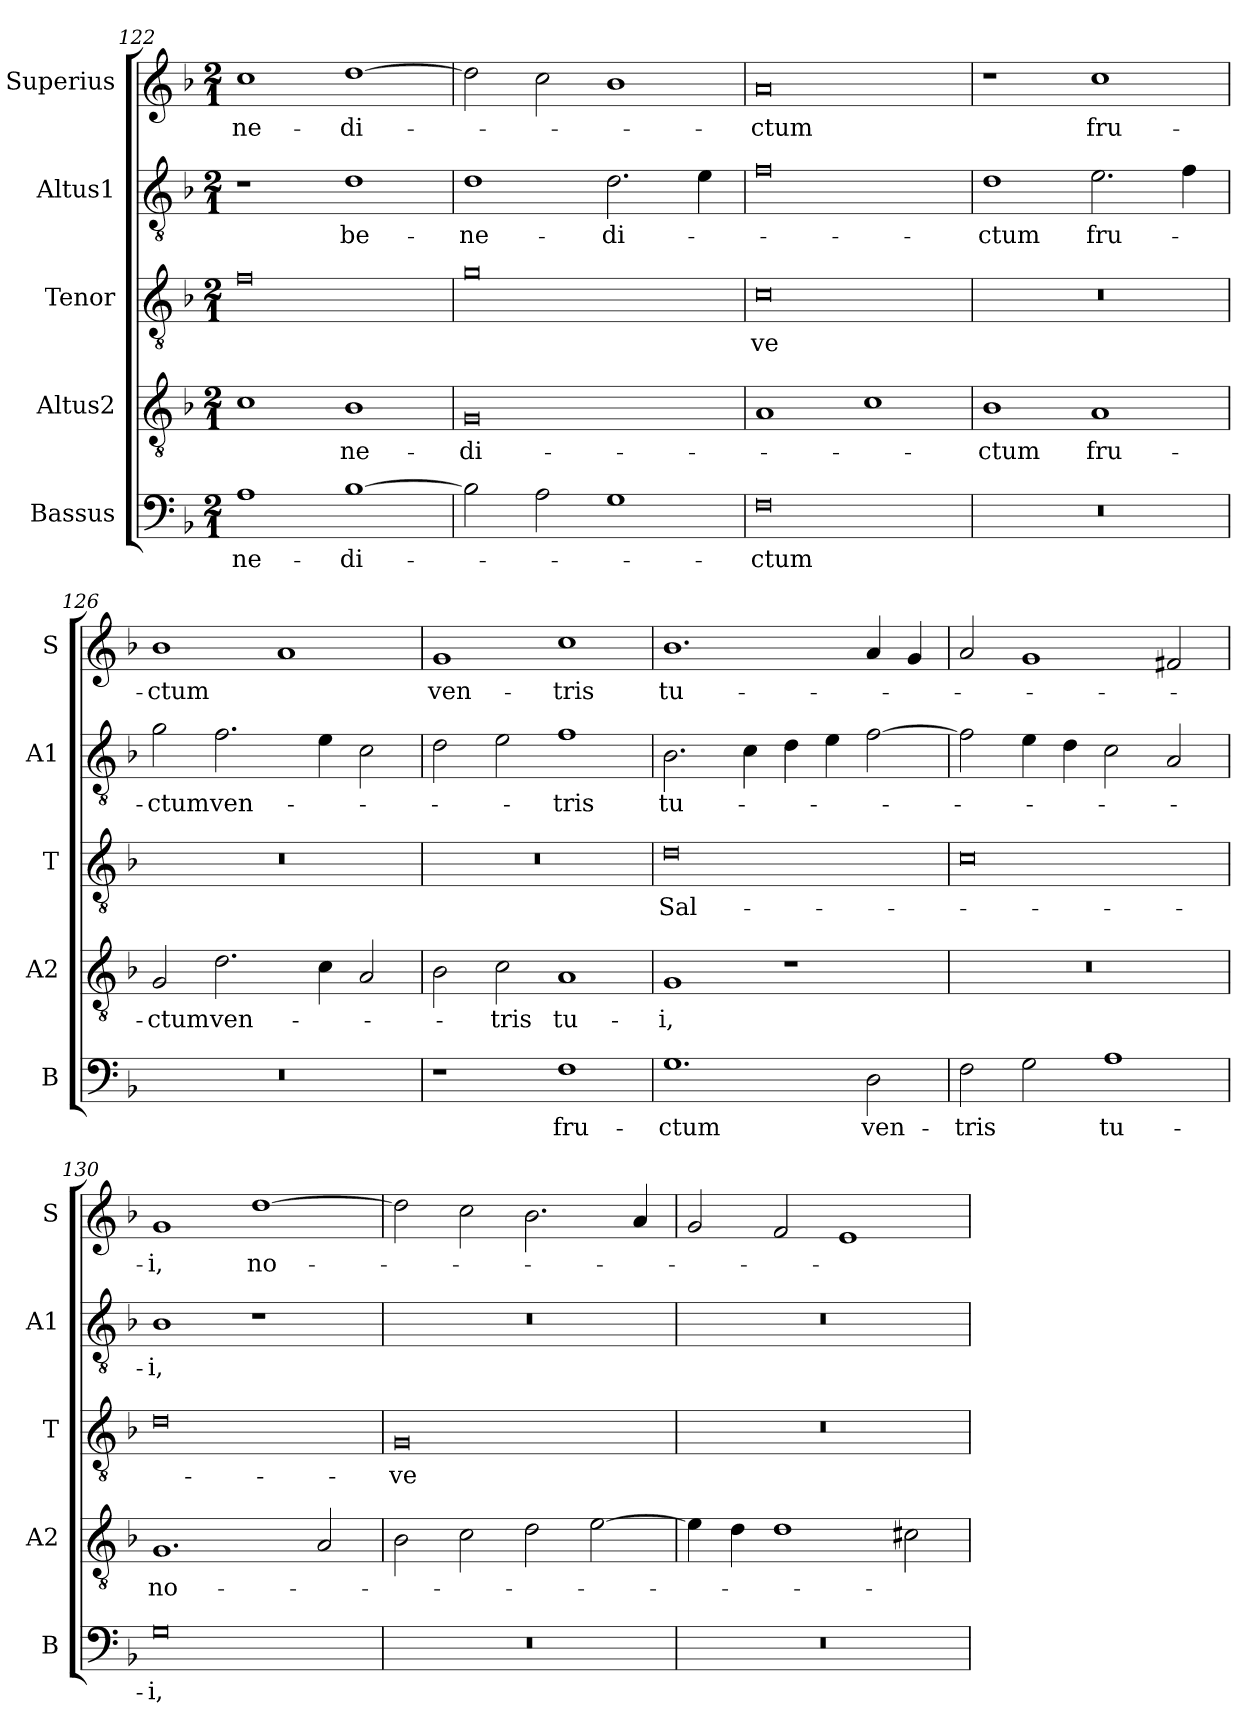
**kern	**text	**kern	**text	**kern	**text	**kern	**text	**kern	**text
*part5	*part5	*part4	*part4	*part3	*part3	*part2	*part2	*part1	*part1
*staff5	*staff5	*staff4	*staff4	*staff3	*staff3	*staff2	*staff2	*staff1	*staff1
*I"Bassus	*	*I"Altus2	*	*I"Tenor	*	*I"Altus1	*	*I"Superius	*
*I'B	*	*I'A2	*	*I'T	*	*I'A1	*	*I'S	*
*clefF4	*	*clefGv2	*	*clefGv2	*	*clefGv2	*	*clefG2	*
*k[b-]	*	*k[b-]	*	*k[b-]	*	*k[b-]	*	*k[b-]	*
*M2/1	*	*M2/1	*	*M2/1	*	*M2/1	*	*M2/1	*
=122	=122	=122	=122	=122	=122	=122	=122	=122	=122
1A	-ne-	1c	.	0f	.	1r	.	1cc	-ne-
[1B-	-di-	1B-	-ne-	.	.	1d	be-	[1dd	-di-
=123	=123	=123	=123	=123	=123	=123	=123	=123	=123
2B-\]	.	0G	-di-	0g	.	1d	-ne-	2dd\]	.
2A\	.	.	.	.	.	.	.	2cc\	.
1G	.	.	.	.	.	2.d\	-di-	1b-	.
.	.	.	.	.	.	4e\	.	.	.
=124	=124	=124	=124	=124	=124	=124	=124	=124	=124
0F	-ctum	1A	.	0c	-ve	0f	.	0a	-ctum
.	.	1c	.	.	.	.	.	.	.
=125	=125	=125	=125	=125	=125	=125	=125	=125	=125
0r	.	1B-	-ctum	0r	.	1d	-ctum	1r	.
.	.	1A	fru-	.	.	2.e\	fru-	1cc	fru-
.	.	.	.	.	.	4f\	.	.	.
=126	=126	=126	=126	=126	=126	=126	=126	=126	=126
0r	.	2G/	-ctum	0r	.	2g\	-ctum	1b-	-ctum
.	.	2.d\	ven-	.	.	2.f\	ven-	.	.
.	.	.	.	.	.	.	.	1a	.
.	.	4c\	.	.	.	4e\	.	.	.
.	.	2A/	.	.	.	2c\	.	.	.
=127	=127	=127	=127	=127	=127	=127	=127	=127	=127
1r	.	2B-\	.	0r	.	2d\	.	1g	ven-
.	.	2c\	-tris	.	.	2e\	.	.	.
1F	fru-	1A	tu-	.	.	1f	-tris	1cc	-tris
=128	=128	=128	=128	=128	=128	=128	=128	=128	=128
1.G	-ctum	1G	-i,	0d	Sal-	2.B-\	tu-	1.b-	tu-
.	.	.	.	.	.	4c\	.	.	.
.	.	1r	.	.	.	4d\	.	.	.
.	.	.	.	.	.	4e\	.	.	.
2D\	ven-	.	.	.	.	[2f\	.	4a/	.
.	.	.	.	.	.	.	.	4g/	.
=129	=129	=129	=129	=129	=129	=129	=129	=129	=129
2F\	-tris	0r	.	0c	.	2f\]	.	2a/	.
2G\	.	.	.	.	.	4e\	.	1g	.
.	.	.	.	.	.	4d\	.	.	.
1A	tu-	.	.	.	.	2c\	.	.	.
.	.	.	.	.	.	2A/	.	2f#X/	.
=130	=130	=130	=130	=130	=130	=130	=130	=130	=130
0G	-i,	1.G	no-	0d	.	1B-	-i,	1g	-i,
.	.	.	.	.	.	1r	.	[1dd	no-
.	.	2A/	.	.	.	.	.	.	.
=131	=131	=131	=131	=131	=131	=131	=131	=131	=131
0r	.	2B-\	.	0G	-ve	0r	.	2dd\]	.
.	.	2c\	.	.	.	.	.	2cc\	.
.	.	2d\	.	.	.	.	.	2.b-\	.
.	.	[2e\	.	.	.	.	.	.	.
.	.	.	.	.	.	.	.	4a/	.
=132	=132	=132	=132	=132	=132	=132	=132	=132	=132
0r	.	4e\]	.	0r	.	0r	.	2g/	.
.	.	4d\	.	.	.	.	.	.	.
.	.	1d	.	.	.	.	.	2f/	.
.	.	.	.	.	.	.	.	1e	.
.	.	2c#X\	.	.	.	.	.	.	.
=	=	=	=	=	=	=	=	=	=
*-	*-	*-	*-	*-	*-	*-	*-	*-	*-
